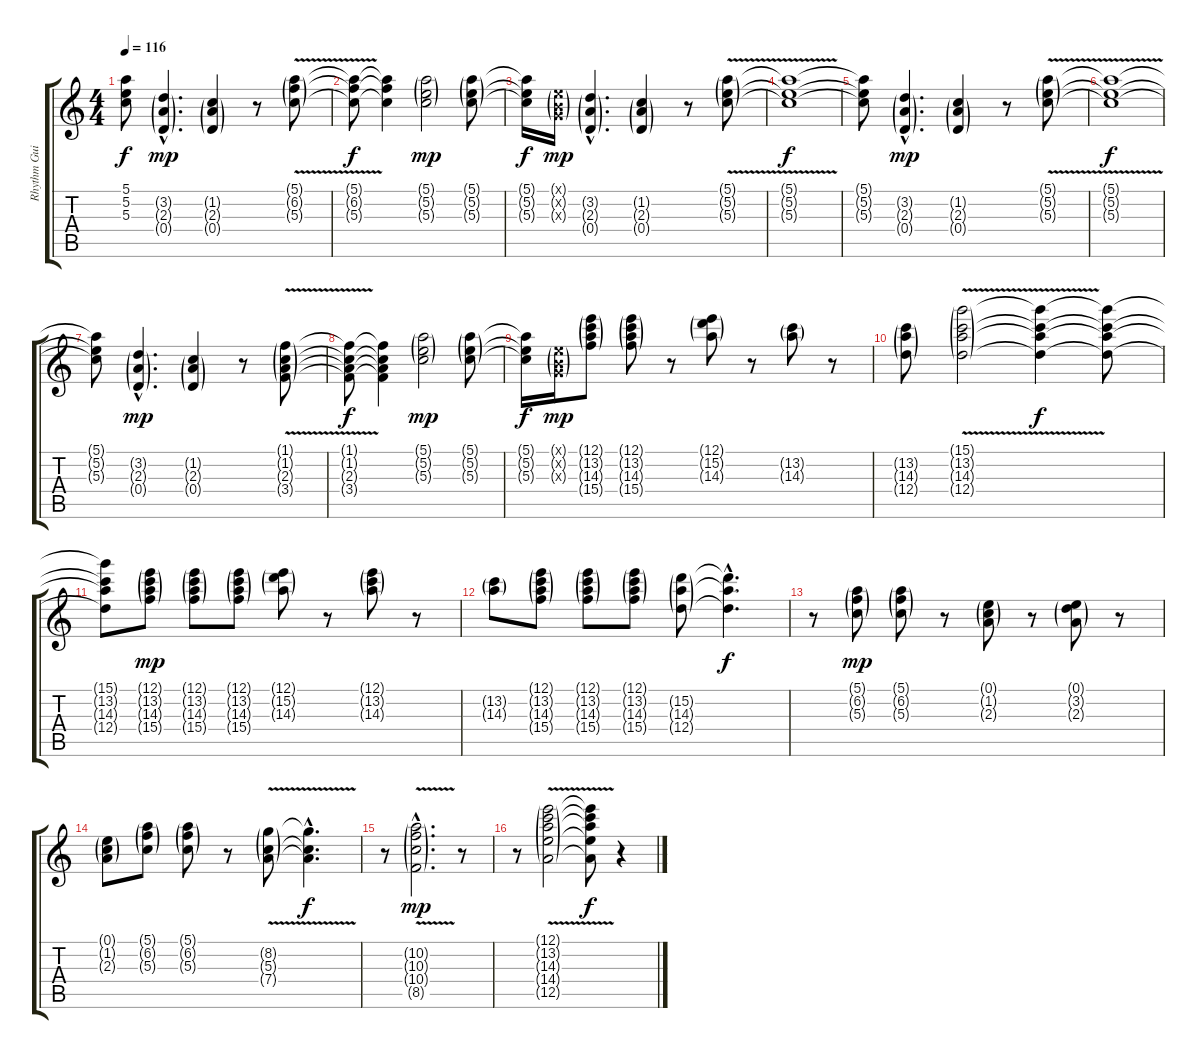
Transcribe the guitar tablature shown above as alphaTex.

\track ("Rhythm Guitar 1 Echo" "Rhythm Gui") {instrument distortionguitar}
\staff {score tabs}
\tuning (E4 B3 G3 D3 A2 E2) {hide}
\ts (4 4)
\tempo 116
\clef g2
\ks c
(5.1{t} 5.2{t} 5.3{t}).8{dy f} (3.2{g hac} 2.3{g hac} 0.4{g hac}).4{d dy mp} (1.2{g} 2.3{g} 0.4{g}).4 r.8 (5.1{v g} 6.2{v g} 5.3{v g}).8 |
(5.1{t} 6.2{t} 5.3{t}).8{dy f} (5.1{t} 6.2{t} 5.3{t}).4 (5.1{g} 5.2{g} 5.3{g}).2{dy mp} (5.1{g} 5.2{g} 5.3{g}).8 |
(5.1{t} 5.2{t} 5.3{t}).16{dy f} (0.1{g x} 0.2{g x} 0.3{g x}).16{dy mp} (3.2{g hac} 2.3{g hac} 0.4{g hac}).4{d} (1.2{g} 2.3{g} 0.4{g}).4 r.8 (5.1{v g} 5.2{v g} 5.3{v g}).8 |
(5.1{t} 5.2{t} 5.3{t}).1{dy f} |
(5.1{t} 5.2{t} 5.3{t}).8 (3.2{g hac} 2.3{g hac} 0.4{g hac}).4{d dy mp} (1.2{g} 2.3{g} 0.4{g}).4 r.8 (5.1{v g} 5.2{v g} 5.3{v g}).8 |
(5.1{t} 5.2{t} 5.3{t}).1{dy f} |
(5.1{t} 5.2{t} 5.3{t}).8 (3.2{g hac} 2.3{g hac} 0.4{g hac}).4{d dy mp} (1.2{g} 2.3{g} 0.4{g}).4 r.8 (1.1{v g} 1.2{v g} 2.3{v g} 3.4{g}).8 |
(1.1{t} 1.2{t} 2.3{t} 3.4{t}).8{dy f} (1.1{t} 1.2{t} 2.3{t} 3.4{t}).4 (5.1{g} 5.2{g} 5.3{g}).2{dy mp} (5.1{g} 5.2{g} 5.3{g}).8 |
(5.1{t} 5.2{t} 5.3{t}).16{dy f} (0.1{g x} 0.2{g x} 0.3{g x}).16{dy mp} (12.1{g} 13.2{g} 14.3{g} 15.4{g}).8 (12.1{g} 13.2{g} 14.3{g} 15.4{g}).8 r.8 (12.1{g} 15.2{g} 14.3{g}).8 r.8 (13.2{g} 14.3{g}).8 r.8 |
(13.2{g} 14.3{g} 12.4{g}).8 (15.1{v g} 13.2{v g} 14.3{v g} 12.4{v g}).2 (15.1{t} 13.2{t} 14.3{t} 12.4{t}).4{dy f} (15.1{t} 13.2{t} 14.3{t} 12.4{t}).8 |
(15.1{t} 13.2{t} 14.3{t} 12.4{t}).8 (12.1{g} 13.2{g} 14.3{g} 15.4{g}).8{dy mp} (12.1{g} 13.2{g} 14.3{g} 15.4{g}).8 (12.1{g} 13.2{g} 14.3{g} 15.4{g}).8 (12.1{g} 15.2{g} 14.3{g}).8 r.8 (12.1{g} 13.2{g} 14.3{g}).8 r.8 |
(13.2{g} 14.3{g}).8 (12.1{g} 13.2{g} 14.3{g} 15.4{g}).8 (12.1{g} 13.2{g} 14.3{g} 15.4{g}).8 (12.1{g} 13.2{g} 14.3{g} 15.4{g}).8 (15.2{g} 14.3{g} 12.4{g}).8 (15.2{hac t} 14.3{hac t} 12.4{hac t}).4{d dy f} |
r.8 (5.1{g} 6.2{g} 5.3{g}).8{dy mp} (5.1{g} 6.2{g} 5.3{g}).8 r.8 (0.1{g} 1.2{g} 2.3{g}).8 r.8 (0.1{g} 3.2{g} 2.3{g}).8 r.8 |
(0.1{g} 1.2{g} 2.3{g}).8 (5.1{g} 6.2{g} 5.3{g}).8 (5.1{g} 6.2{g} 5.3{g}).8 r.8 (8.2{v g} 5.3{v g} 7.4{v g}).8 (8.2{hac t} 5.3{hac t} 7.4{hac t}).4{d dy f} |
r.8 (10.2{v g hac} 10.3{v g hac} 10.4{v g hac} 8.5{v g hac}).2{d dy mp} r.8 |
r.8 (12.1{v g} 13.2{v g} 14.3{v g} 14.4{v g} 12.5{v g}).2 (12.1{t} 13.2{t} 14.3{t} 14.4{t} 12.5{t}).8{dy f} r.4
